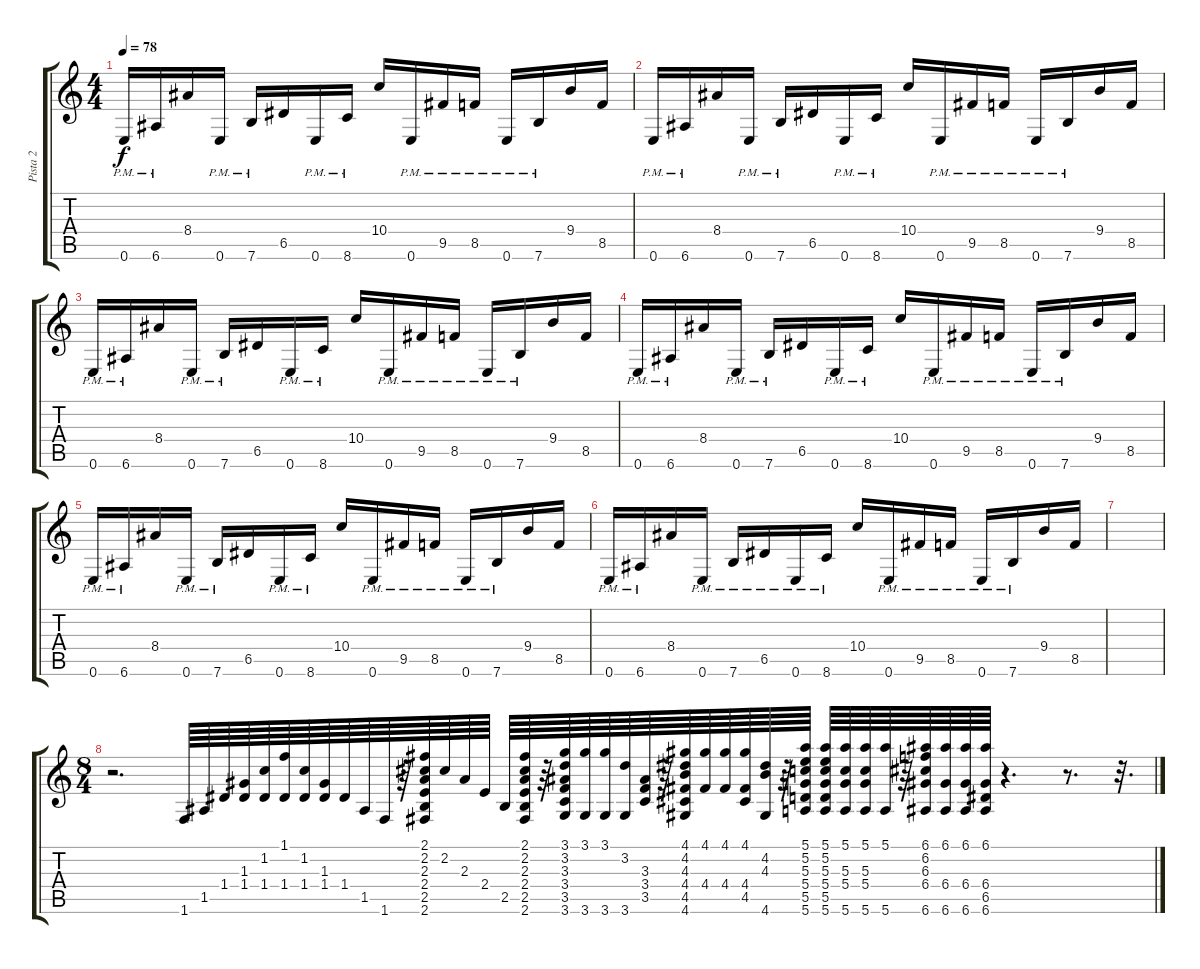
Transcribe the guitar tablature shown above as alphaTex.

\track ("Pista 2" "Pista 2") {instrument overdrivenguitar}
\staff {score tabs}
\tuning (E4 B3 G3 D3 A2 E2) {hide}
\ts (4 4)
\tempo 78
\clef g2
\ks c
0.6{pm}.16{dy f} 6.6{pm}.16 8.4.16 0.6{pm}.16 7.6{pm}.16 6.5.16 0.6{pm}.16 8.6{pm}.16 10.4.16 0.6{pm}.16 9.5{pm}.16 8.5{pm}.16 0.6{pm}.16 7.6{pm}.16 9.4.16 8.5.16 |
0.6{pm}.16 6.6{pm}.16 8.4.16 0.6{pm}.16 7.6{pm}.16 6.5.16 0.6{pm}.16 8.6{pm}.16 10.4.16 0.6{pm}.16 9.5{pm}.16 8.5{pm}.16 0.6{pm}.16 7.6{pm}.16 9.4.16 8.5.16 |
0.6{pm}.16 6.6{pm}.16 8.4.16 0.6{pm}.16 7.6{pm}.16 6.5.16 0.6{pm}.16 8.6{pm}.16 10.4.16 0.6{pm}.16 9.5{pm}.16 8.5{pm}.16 0.6{pm}.16 7.6{pm}.16 9.4.16 8.5.16 |
0.6{pm}.16 6.6{pm}.16 8.4.16 0.6{pm}.16 7.6{pm}.16 6.5.16 0.6{pm}.16 8.6{pm}.16 10.4.16 0.6{pm}.16 9.5{pm}.16 8.5{pm}.16 0.6{pm}.16 7.6{pm}.16 9.4.16 8.5.16 |
0.6{pm}.16 6.6{pm}.16 8.4.16 0.6{pm}.16 7.6{pm}.16 6.5.16 0.6{pm}.16 8.6{pm}.16 10.4.16 0.6{pm}.16 9.5{pm}.16 8.5{pm}.16 0.6{pm}.16 7.6{pm}.16 9.4.16 8.5.16 |
0.6{pm}.16 6.6{pm}.16 8.4.16 0.6{pm}.16 7.6{pm}.16 6.5{pm}.16 0.6{pm}.16 8.6{pm}.16 10.4.16 0.6{pm}.16 9.5{pm}.16 8.5{pm}.16 0.6{pm}.16 7.6{pm}.16 9.4.16 8.5.16 |
|
\ts (8 4)
r.2{d} 1.6.64 1.5.64 1.4.64 (1.3 1.4).64 (1.2 1.4).64 (1.1 1.4).64 (1.2 1.4).64 (1.3 1.4).64 1.4.64 1.5.64 1.6.64 r.64 (2.1 2.2 2.3 2.4 2.5 2.6).64 2.2.64 2.3.64 2.4.64 2.5.64 (2.1 2.2 2.3 2.4 2.5 2.6).64 r.64 (3.1 3.2 3.3 3.4 3.5 3.6).64 (3.1 3.6).64 (3.1 3.6).64 (3.2 3.6).64 (3.3 3.4 3.5).64 r.64 (4.1 4.2 4.3 4.4 4.5 4.6).64 (4.1 4.4).64 (4.1 4.4).64 (4.1 4.4 4.5).64 (4.2 4.3 4.6).64 r.64 (5.1 5.2 5.3 5.4 5.5 5.6).64 (5.1 5.2 5.3 5.4 5.5 5.6).64 (5.1 5.3 5.4 5.6).64 (5.1 5.3 5.4 5.6).64 (5.1 5.6).64 r.64 (6.1 6.2 6.3 6.4 6.6).64 (6.1 6.4 6.6).64 (6.1 6.4 6.6).64 (6.1 6.4 6.5 6.6).64 r.4{d} r.8{d} r.32{d}
